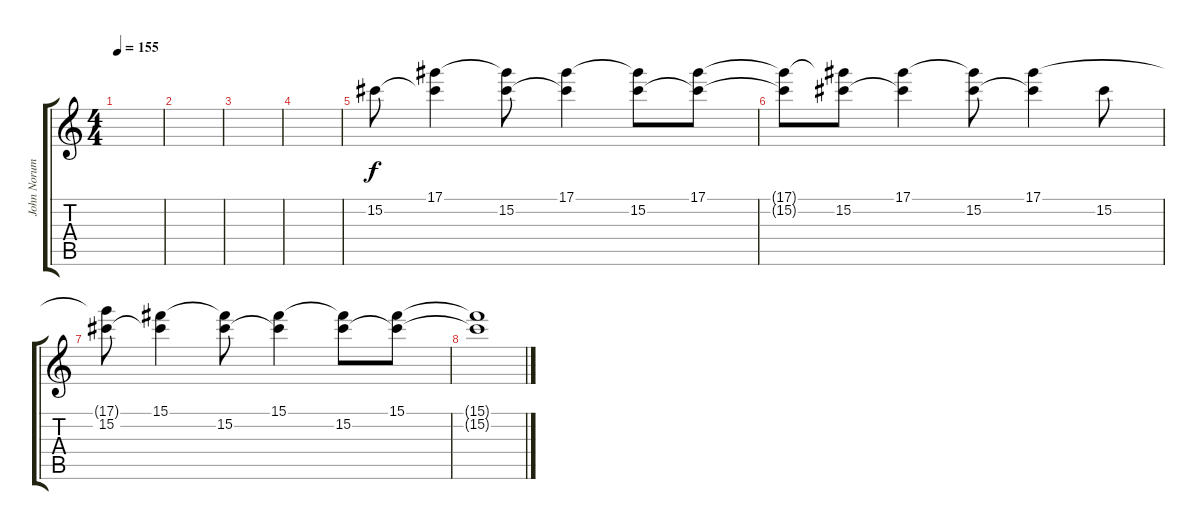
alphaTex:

\track ("John Norum" "John Norum") {instrument electricguitarjazz}
\staff {score tabs}
\tuning (Eb4 Bb3 Gb3 Db3 Ab2 Db2) {hide}
\ts (4 4)
\tempo 155
\clef g2
\ks c
|
|
|
|
15.2.8 (17.1 15.2{t}).4 (17.1{t} 15.2).8 (17.1 15.2{t}).4 (17.1{t} 15.2).8 (17.1 15.2{t}).8 |
(17.1{t} 15.2{t}).8 (17.1{t} 15.2).8 (17.1 15.2{t}).4 (17.1{t} 15.2).8 (17.1 15.2{t}).4 15.2.8 |
(17.1{t} 15.2).8 (15.1 15.2{t}).4 (15.1{t} 15.2).8 (15.1 15.2{t}).4 (15.1{t} 15.2).8 (15.1 15.2{t}).8 |
(15.1{t} 15.2{t}).1
